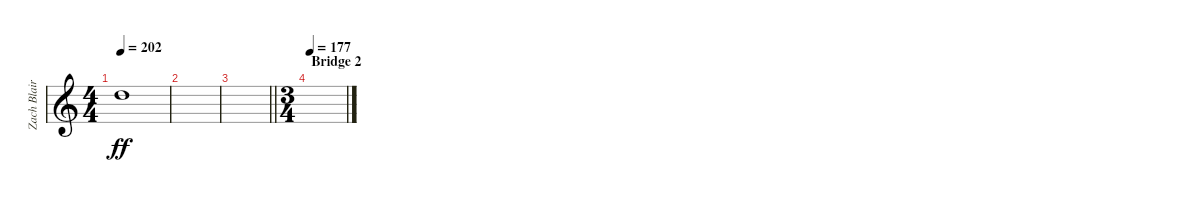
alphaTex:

\track ("Zach Blair - Vocals" "Zach Blair") {instrument distortionguitar}
\staff {score}
\tuning (E4 B3 G3 D3 A2 E2) {hide}
\ts (4 4)
\tempo 202
\clef g2
\ks c
3.2{t}.1{dy ff} |
|
\barLineRight lightlight
|
\ts (3 4)
\section ("" "Bridge 2")
\tempo 177
